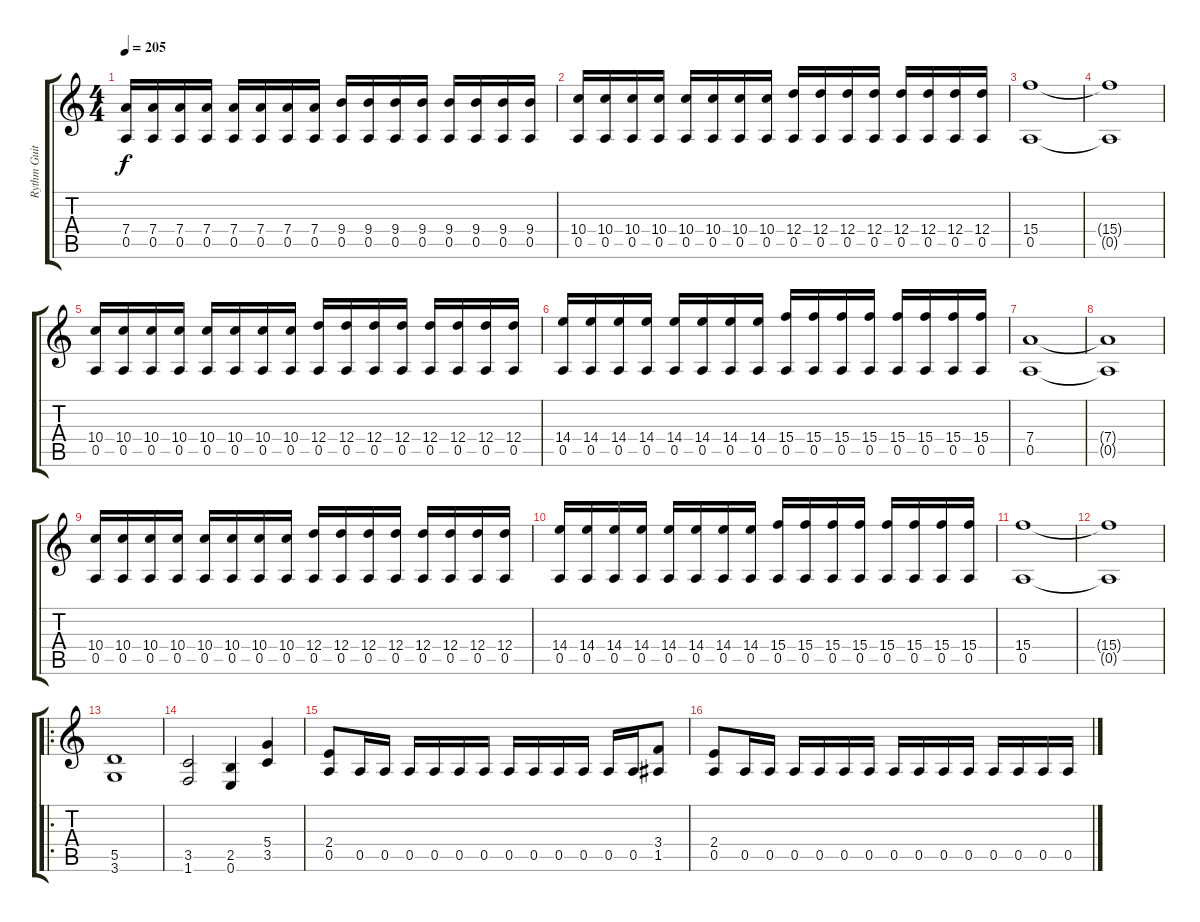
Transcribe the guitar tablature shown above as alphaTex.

\track ("Rythm Guitar" "Rythm Guit") {instrument distortionguitar}
\staff {score tabs}
\tuning (E4 B3 G3 D3 A2 E2) {hide}
\ts (4 4)
\tempo 205
\clef g2
\ks c
(7.4 0.5).16{dy f} (7.4 0.5).16 (7.4 0.5).16 (7.4 0.5).16 (7.4 0.5).16 (7.4 0.5).16 (7.4 0.5).16 (7.4 0.5).16 (9.4 0.5).16 (9.4 0.5).16 (9.4 0.5).16 (9.4 0.5).16 (9.4 0.5).16 (9.4 0.5).16 (9.4 0.5).16 (9.4 0.5).16 |
(10.4 0.5).16 (10.4 0.5).16 (10.4 0.5).16 (10.4 0.5).16 (10.4 0.5).16 (10.4 0.5).16 (10.4 0.5).16 (10.4 0.5).16 (12.4 0.5).16 (12.4 0.5).16 (12.4 0.5).16 (12.4 0.5).16 (12.4 0.5).16 (12.4 0.5).16 (12.4 0.5).16 (12.4 0.5).16 |
(15.4 0.5).1 |
(15.4{t} 0.5{t}).1 |
(10.4 0.5).16 (10.4 0.5).16 (10.4 0.5).16 (10.4 0.5).16 (10.4 0.5).16 (10.4 0.5).16 (10.4 0.5).16 (10.4 0.5).16 (12.4 0.5).16 (12.4 0.5).16 (12.4 0.5).16 (12.4 0.5).16 (12.4 0.5).16 (12.4 0.5).16 (12.4 0.5).16 (12.4 0.5).16 |
(14.4 0.5).16 (14.4 0.5).16 (14.4 0.5).16 (14.4 0.5).16 (14.4 0.5).16 (14.4 0.5).16 (14.4 0.5).16 (14.4 0.5).16 (15.4 0.5).16 (15.4 0.5).16 (15.4 0.5).16 (15.4 0.5).16 (15.4 0.5).16 (15.4 0.5).16 (15.4 0.5).16 (15.4 0.5).16 |
(7.4 0.5).1 |
(7.4{t} 0.5{t}).1 |
(10.4 0.5).16 (10.4 0.5).16 (10.4 0.5).16 (10.4 0.5).16 (10.4 0.5).16 (10.4 0.5).16 (10.4 0.5).16 (10.4 0.5).16 (12.4 0.5).16 (12.4 0.5).16 (12.4 0.5).16 (12.4 0.5).16 (12.4 0.5).16 (12.4 0.5).16 (12.4 0.5).16 (12.4 0.5).16 |
(14.4 0.5).16 (14.4 0.5).16 (14.4 0.5).16 (14.4 0.5).16 (14.4 0.5).16 (14.4 0.5).16 (14.4 0.5).16 (14.4 0.5).16 (15.4 0.5).16 (15.4 0.5).16 (15.4 0.5).16 (15.4 0.5).16 (15.4 0.5).16 (15.4 0.5).16 (15.4 0.5).16 (15.4 0.5).16 |
(15.4 0.5).1 |
(15.4{t} 0.5{t}).1 |
\ro
(5.5 3.6).1 |
(3.5 1.6).2 (2.5 0.6).4 (5.4 3.5).4 |
(2.4 0.5).8 0.5.16 0.5.16 0.5.16 0.5.16 0.5.16 0.5.16 0.5.16 0.5.16 0.5.16 0.5.16 0.5.16 0.5.16 (3.4 1.5).8 |
(2.4 0.5).8 0.5.16 0.5.16 0.5.16 0.5.16 0.5.16 0.5.16 0.5.16 0.5.16 0.5.16 0.5.16 0.5.16 0.5.16 0.5.16 0.5.16
